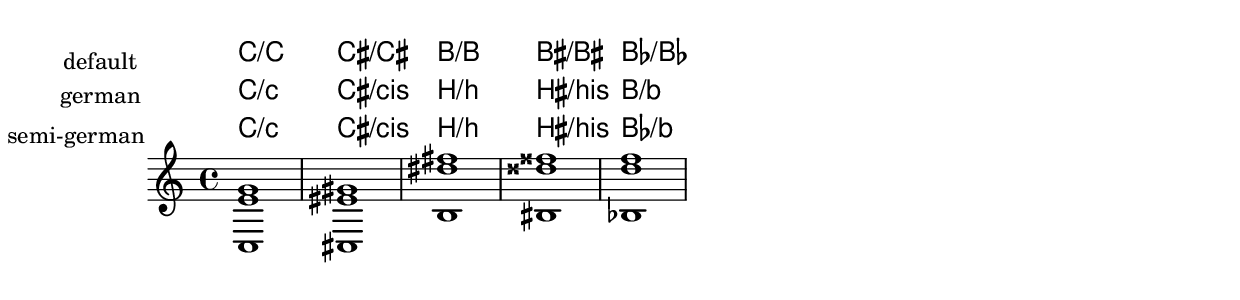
%% Do not edit this file; it is auto-generated from LSR http://lsr.dsi.unimi.it
%% This file is in the public domain.
\version "2.12.3"

\header {
  lsrtags = "chords"

  texidoces = "
La nomenclatura inglesa (predeterminada) para los acordes del
cifrado americano se puede cambiar por la alemana
(@code{\\germanChords} sustituye B y Bes por H y B) o por la semi-alemana
(@code{\\semiGermanChords} sustituye B y Bes por H y Bb).

"
  doctitlees = "Cambiar la nomenclatura de los acordes del cifrado americano por la notación alemana o semi-alemana"

  texidoc = "
The english naming of chords (default) can be changed to german 
(@code{\\germanChords} replaces B and Bes to H and B) or semi-german 
(@code{\\semiGermanChords} replaces B and Bes to H and Bb).




"
  doctitle = "Changing the chord names to German or semi-German notation"
} % begin verbatim

music = \chordmode {
  c1/c cis/cis
  b/b bis/bis bes/bes
} 

%% The following is only here to print the names of the
%% chords styles; it can be removed if you do not need to
%% print them.

\layout {
  \context {\ChordNames \consists Instrument_name_engraver }
}

<<
  \new ChordNames {
    \set ChordNames.instrumentName = #"default"
    \music
  }
  \new ChordNames {
    \set ChordNames.instrumentName = #"german"
    \germanChords \music }
  \new ChordNames {
    \set ChordNames.instrumentName = #"semi-german"
    \semiGermanChords \music }
  \context Voice { \music }
>>

